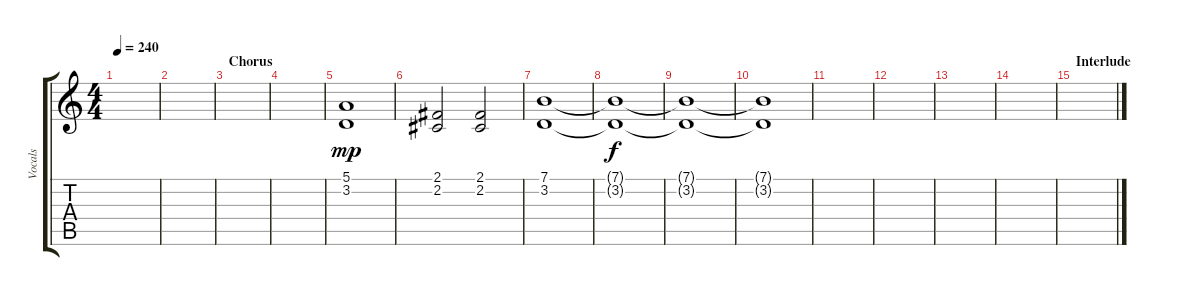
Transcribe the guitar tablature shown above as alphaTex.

\track ("Vocals" "Vocals") {instrument tenorsax}
\staff {score tabs}
\tuning (E4 B3 G3 D3 A2 E2) {hide}
\ts (4 4)
\tempo 240
\clef g2
\ks c
|
|
\section ("" "Chorus")
|
|
(5.1 3.2).1{dy mp} |
(2.1 2.2).2 (2.1 2.2).2 |
(7.1 3.2).1 |
(7.1{t} 3.2{t}).1{dy f} |
(7.1{t} 3.2{t}).1 |
(7.1{t} 3.2{t}).1 |
|
|
|
|
\section ("" "Interlude")
